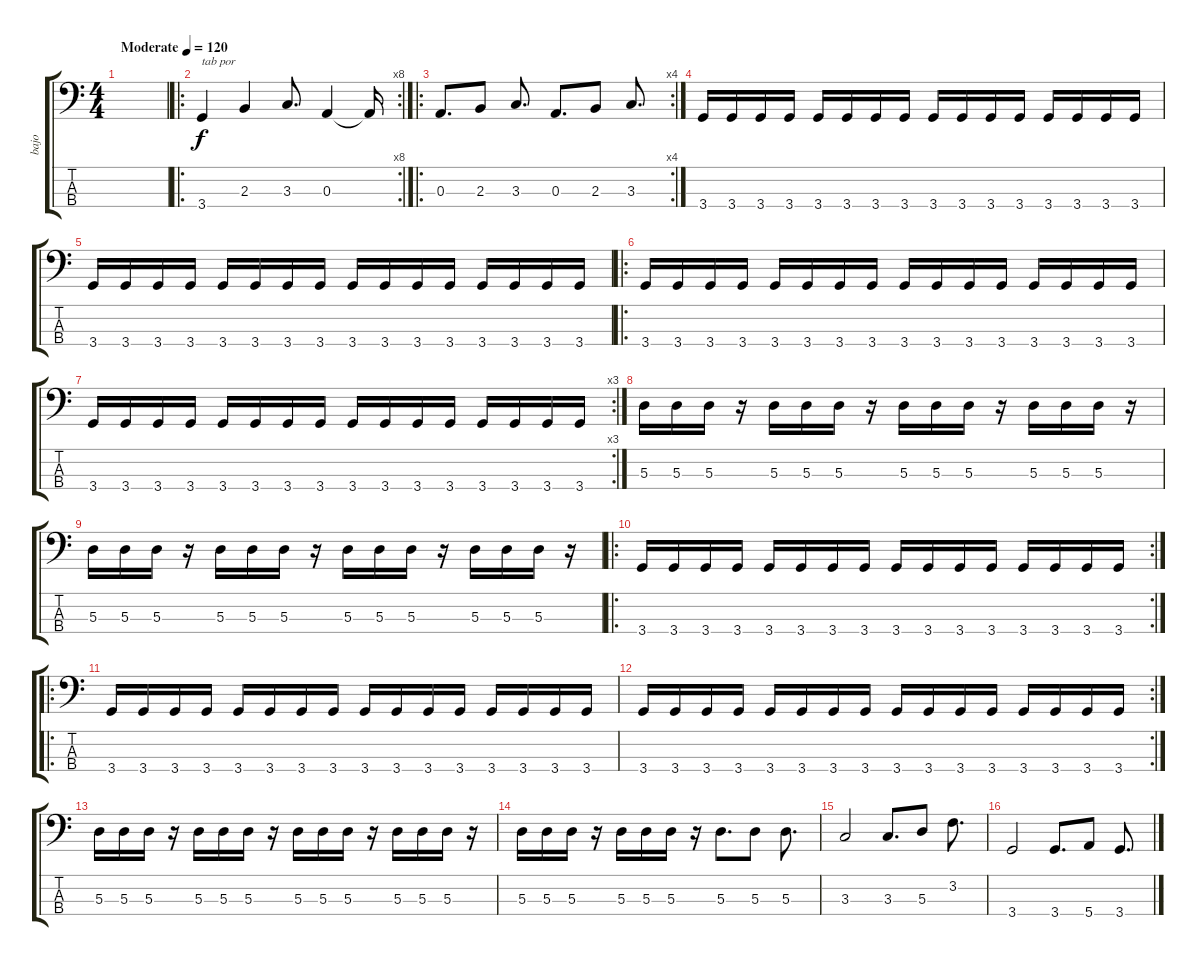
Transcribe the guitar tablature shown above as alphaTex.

\track ("bajo" "bajo") {instrument electricbassfinger}
\staff {score tabs}
\tuning (G2 D2 A1 E1) {hide}
\ts (4 4)
\tempo (120 "Moderate")
\clef f4
\ks c
|
\ro
\rc 8
3.4.4{txt "tab por"} 2.3.4 3.3.8{d} 0.3.4 0.3{t}.16 |
\ro
\rc 4
0.3.8{d} 2.3.8 3.3.8{d} 0.3.8{d} 2.3.8 3.3.8{d} |
3.4.16 3.4.16 3.4.16 3.4.16 3.4.16 3.4.16 3.4.16 3.4.16 3.4.16 3.4.16 3.4.16 3.4.16 3.4.16 3.4.16 3.4.16 3.4.16 |
3.4.16 3.4.16 3.4.16 3.4.16 3.4.16 3.4.16 3.4.16 3.4.16 3.4.16 3.4.16 3.4.16 3.4.16 3.4.16 3.4.16 3.4.16 3.4.16 |
\ro
3.4.16 3.4.16 3.4.16 3.4.16 3.4.16 3.4.16 3.4.16 3.4.16 3.4.16 3.4.16 3.4.16 3.4.16 3.4.16 3.4.16 3.4.16 3.4.16 |
\rc 3
3.4.16 3.4.16 3.4.16 3.4.16 3.4.16 3.4.16 3.4.16 3.4.16 3.4.16 3.4.16 3.4.16 3.4.16 3.4.16 3.4.16 3.4.16 3.4.16 |
5.3.16 5.3.16 5.3.16 r.16 5.3.16 5.3.16 5.3.16 r.16 5.3.16 5.3.16 5.3.16 r.16 5.3.16 5.3.16 5.3.16 r.16 |
5.3.16 5.3.16 5.3.16 r.16 5.3.16 5.3.16 5.3.16 r.16 5.3.16 5.3.16 5.3.16 r.16 5.3.16 5.3.16 5.3.16 r.16 |
\ro
\rc 2
3.4.16 3.4.16 3.4.16 3.4.16 3.4.16 3.4.16 3.4.16 3.4.16 3.4.16 3.4.16 3.4.16 3.4.16 3.4.16 3.4.16 3.4.16 3.4.16 |
\ro
3.4.16 3.4.16 3.4.16 3.4.16 3.4.16 3.4.16 3.4.16 3.4.16 3.4.16 3.4.16 3.4.16 3.4.16 3.4.16 3.4.16 3.4.16 3.4.16 |
\rc 2
3.4.16 3.4.16 3.4.16 3.4.16 3.4.16 3.4.16 3.4.16 3.4.16 3.4.16 3.4.16 3.4.16 3.4.16 3.4.16 3.4.16 3.4.16 3.4.16 |
5.3.16 5.3.16 5.3.16 r.16 5.3.16 5.3.16 5.3.16 r.16 5.3.16 5.3.16 5.3.16 r.16 5.3.16 5.3.16 5.3.16 r.16 |
5.3.16 5.3.16 5.3.16 r.16 5.3.16 5.3.16 5.3.16 r.16 5.3.8{d} 5.3.8 5.3.8{d} |
3.3.2 3.3.8{d} 5.3.8 3.2.8{d} |
3.4.2 3.4.8{d} 5.4.8 3.4.8{d}
